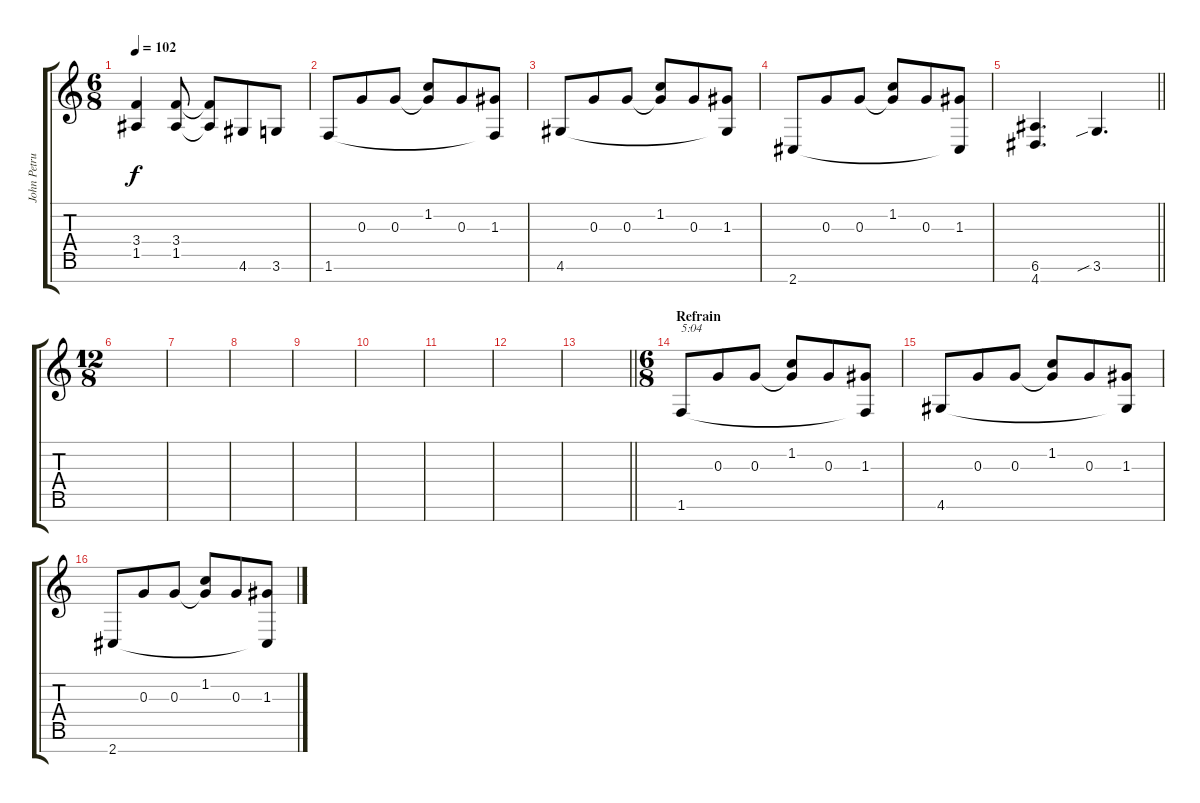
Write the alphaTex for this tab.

\track ("John Petrucci" "John Petru") {instrument distortionguitar}
\staff {score tabs}
\tuning (E4 B3 G3 D3 A2 E2 B1) {hide}
\ts (6 8)
\tempo 102
\clef g2
\ks c
(3.4 1.5).4{dy f} (3.4 1.5).8 (3.4{t} 1.5{t}).8 4.6.8 3.6.8 |
1.6.8 0.3.8 0.3.8 (1.2 0.3{t}).8 0.3.8 (1.3 1.6{t}).8 |
4.6.8 0.3.8 0.3.8 (1.2 0.3{t}).8 0.3.8 (1.3 4.6{t}).8 |
2.7.8 0.3.8 0.3.8 (1.2 0.3{t}).8 0.3.8 (1.3 2.7{t}).8 |
\barLineRight lightlight
(6.6 4.7).4{d} 3.6{sib}.4{d} |
\ts (12 8)
\section ("" "")
|
|
|
|
|
|
|
\barLineRight lightlight
|
\ts (6 8)
\section ("" "Refrain")
1.6.8{txt "5:04 "} 0.3.8 0.3.8 (1.2 0.3{t}).8 0.3.8 (1.3 1.6{t}).8 |
4.6.8 0.3.8 0.3.8 (1.2 0.3{t}).8 0.3.8 (1.3 4.6{t}).8 |
2.7.8 0.3.8 0.3.8 (1.2 0.3{t}).8 0.3.8 (1.3 2.7{t}).8
